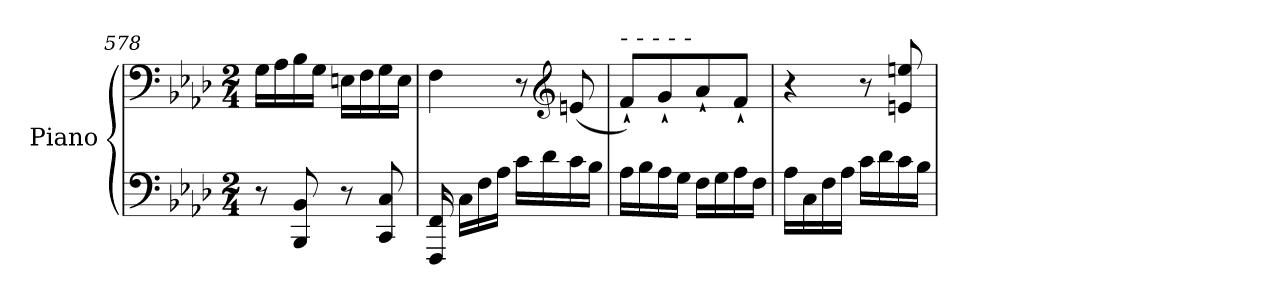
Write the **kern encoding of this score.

**kern	**kern
*part1	*part1
*staff2	*staff1
*I"Piano	*
*I'Pno.	*
*clefF4	*clefF4
*k[b-e-a-d-]	*k[b-e-a-d-]
*M2/4	*M2/4
=578	=578
8r	16G\LL
.	16A-\
8BBB-/ 8BB-/	16B-\
.	16G\JJ
8r	16En\LL
.	16F\
8CC/ 8C/	16G\
.	16E\JJ
=579	=579
16FFF/ 16FF/	4F\
16C\LL	.
16F\	.
16A-\JJ	.
16c\LL	8r
16d-\	.
*	*clefG2
16c\	(8en/
16B-\JJ	.
=580	=580
!	!LO:TX:a:i:t=-         -         -          -         -
16A-\LL	8f`/L)
16B-\	.
16A-\	8g`/
16G\JJ	.
16F\LL	8a-`/
16G\	.
16A-\	8f`/J
16F\JJ	.
=581	=581
16A-\LL	4r
16C\	.
16F\	.
16A-\JJ	.
16c\LL	8r
16d-\	.
16c\	8en/ 8een/
16B-\JJ	.
=	=
*-	*-
